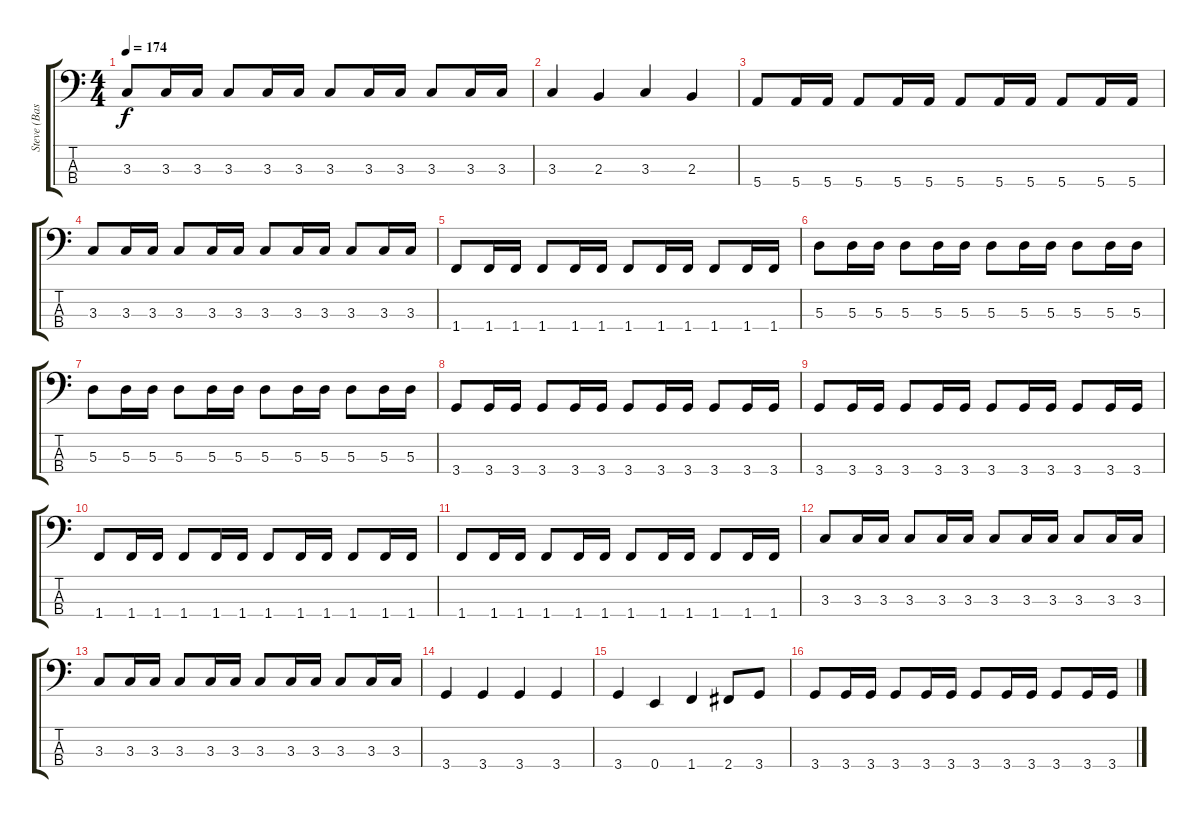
\track ("Steve (Bass)" "Steve (Bas") {instrument electricbassfinger}
\staff {score tabs}
\tuning (G2 D2 A1 E1) {hide}
\ts (4 4)
\tempo 174
\clef f4
\ks c
3.3.8{dy f} 3.3.16 3.3.16 3.3.8 3.3.16 3.3.16 3.3.8 3.3.16 3.3.16 3.3.8 3.3.16 3.3.16 |
3.3.4 2.3.4 3.3.4 2.3.4 |
5.4.8 5.4.16 5.4.16 5.4.8 5.4.16 5.4.16 5.4.8 5.4.16 5.4.16 5.4.8 5.4.16 5.4.16 |
3.3.8 3.3.16 3.3.16 3.3.8 3.3.16 3.3.16 3.3.8 3.3.16 3.3.16 3.3.8 3.3.16 3.3.16 |
1.4.8 1.4.16 1.4.16 1.4.8 1.4.16 1.4.16 1.4.8 1.4.16 1.4.16 1.4.8 1.4.16 1.4.16 |
5.3.8 5.3.16 5.3.16 5.3.8 5.3.16 5.3.16 5.3.8 5.3.16 5.3.16 5.3.8 5.3.16 5.3.16 |
5.3.8 5.3.16 5.3.16 5.3.8 5.3.16 5.3.16 5.3.8 5.3.16 5.3.16 5.3.8 5.3.16 5.3.16 |
3.4.8 3.4.16 3.4.16 3.4.8 3.4.16 3.4.16 3.4.8 3.4.16 3.4.16 3.4.8 3.4.16 3.4.16 |
3.4.8 3.4.16 3.4.16 3.4.8 3.4.16 3.4.16 3.4.8 3.4.16 3.4.16 3.4.8 3.4.16 3.4.16 |
1.4.8 1.4.16 1.4.16 1.4.8 1.4.16 1.4.16 1.4.8 1.4.16 1.4.16 1.4.8 1.4.16 1.4.16 |
1.4.8 1.4.16 1.4.16 1.4.8 1.4.16 1.4.16 1.4.8 1.4.16 1.4.16 1.4.8 1.4.16 1.4.16 |
3.3.8 3.3.16 3.3.16 3.3.8 3.3.16 3.3.16 3.3.8 3.3.16 3.3.16 3.3.8 3.3.16 3.3.16 |
3.3.8 3.3.16 3.3.16 3.3.8 3.3.16 3.3.16 3.3.8 3.3.16 3.3.16 3.3.8 3.3.16 3.3.16 |
3.4.4 3.4.4 3.4.4 3.4.4 |
3.4.4 0.4.4 1.4.4 2.4.8 3.4.8 |
3.4.8 3.4.16 3.4.16 3.4.8 3.4.16 3.4.16 3.4.8 3.4.16 3.4.16 3.4.8 3.4.16 3.4.16
